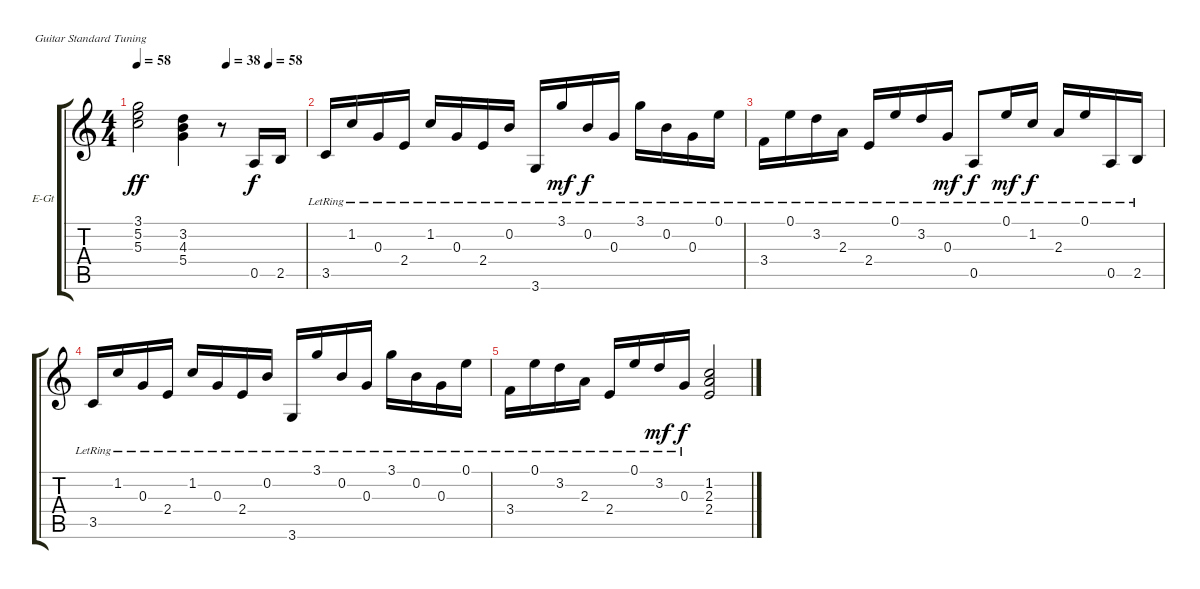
\bracketExtendMode groupsimilarinstruments
\firstSystemTrackNameOrientation horizontal
\otherSystemsTrackNameOrientation horizontal
\track ("cl guitar R" "E-Gt") {instrument electricguitarclean}
\staff {score tabs}
\tuning (E4 B3 G3 D3 A2 E2)
\ts (4 4)
\tempo 58
\tempo (38 0.53125)
\tempo (58 0.78125)
\clef g2
\ks c
(3.1 5.2 5.3).2{dy ff} (3.2 4.3 5.4).4 r.8 0.5.16{dy f} 2.5.16 |
3.5{lr}.16 1.2{lr}.16 0.3{lr}.16 2.4{lr}.16 1.2{lr}.16 0.3{lr}.16 2.4{lr}.16 0.2{lr}.16 3.6{lr}.16 3.1{lr}.16{dy mf} 0.2{lr}.16{dy f} 0.3{lr}.16 3.1{lr}.16 0.2{lr}.16 0.3{lr}.16 0.1{lr}.16 |
3.4{lr}.16 0.1{lr}.16 3.2{lr}.16 2.3{lr}.16 2.4{lr}.16 0.1{lr}.16 3.2{lr}.16 0.3{lr}.16{dy mf} 0.5{lr}.8{dy f} 0.1{lr}.16{dy mf} 1.2{lr}.16{dy f} 2.3{lr}.16 0.1{lr}.16 0.5{lr}.16 2.5{lr}.16 |
3.5{lr}.16 1.2{lr}.16 0.3{lr}.16 2.4{lr}.16 1.2{lr}.16 0.3{lr}.16 2.4{lr}.16 0.2{lr}.16 3.6{lr}.16 3.1{lr}.16 0.2{lr}.16 0.3{lr}.16 3.1{lr}.16 0.2{lr}.16 0.3{lr}.16 0.1{lr}.16 |
3.4{lr}.16 0.1{lr}.16 3.2{lr}.16 2.3{lr}.16 2.4{lr}.16 0.1{lr}.16 3.2{lr}.16{dy mf} 0.3{lr}.16{dy f} (1.2 2.3 2.4).2
